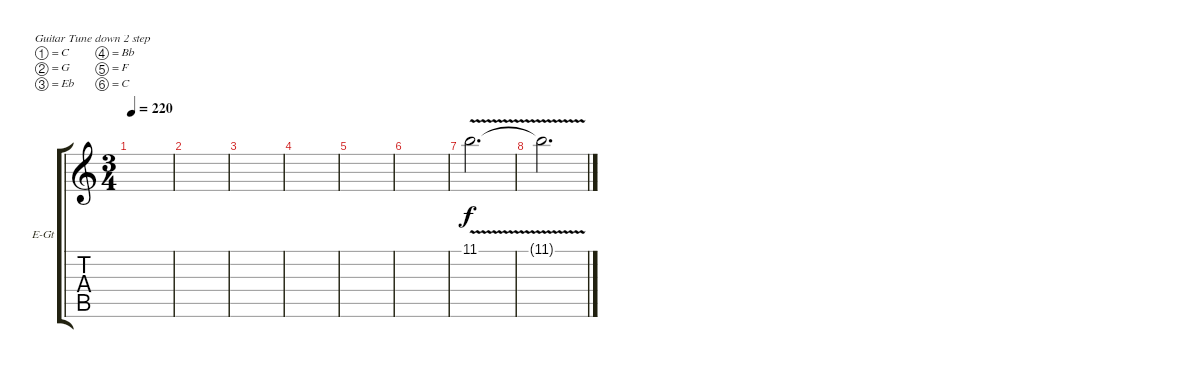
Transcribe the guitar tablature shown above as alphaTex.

\defaultSystemsLayout 4
\bracketExtendMode groupsimilarinstruments
\firstSystemTrackNameOrientation horizontal
\otherSystemsTrackNameOrientation horizontal
\track ("Harmonies" "E-Gt") {instrument overdrivenguitar}
\staff {score tabs}
\tuning (C4 G3 Eb3 Bb2 F2 C2)
\ts (3 4)
\tempo 220
\clef g2
\scale
0.333333
\ks c
|
\scale
0.333333 |
\scale
0.333333 |
\scale
0.333333 |
\scale
0.333333 |
\scale
0.333333 |
\scale
0.333333 11.1{v}.2{d} |
\scale
0.333333 11.1{v t}.2{d} |
\scale
0.333333 |
\scale
0.333333 |
\scale
0.333333 |
\scale
0.333333 |
\scale
0.333333 |
\scale
0.333333 |
\scale
0.333333 |
\scale
0.333333
